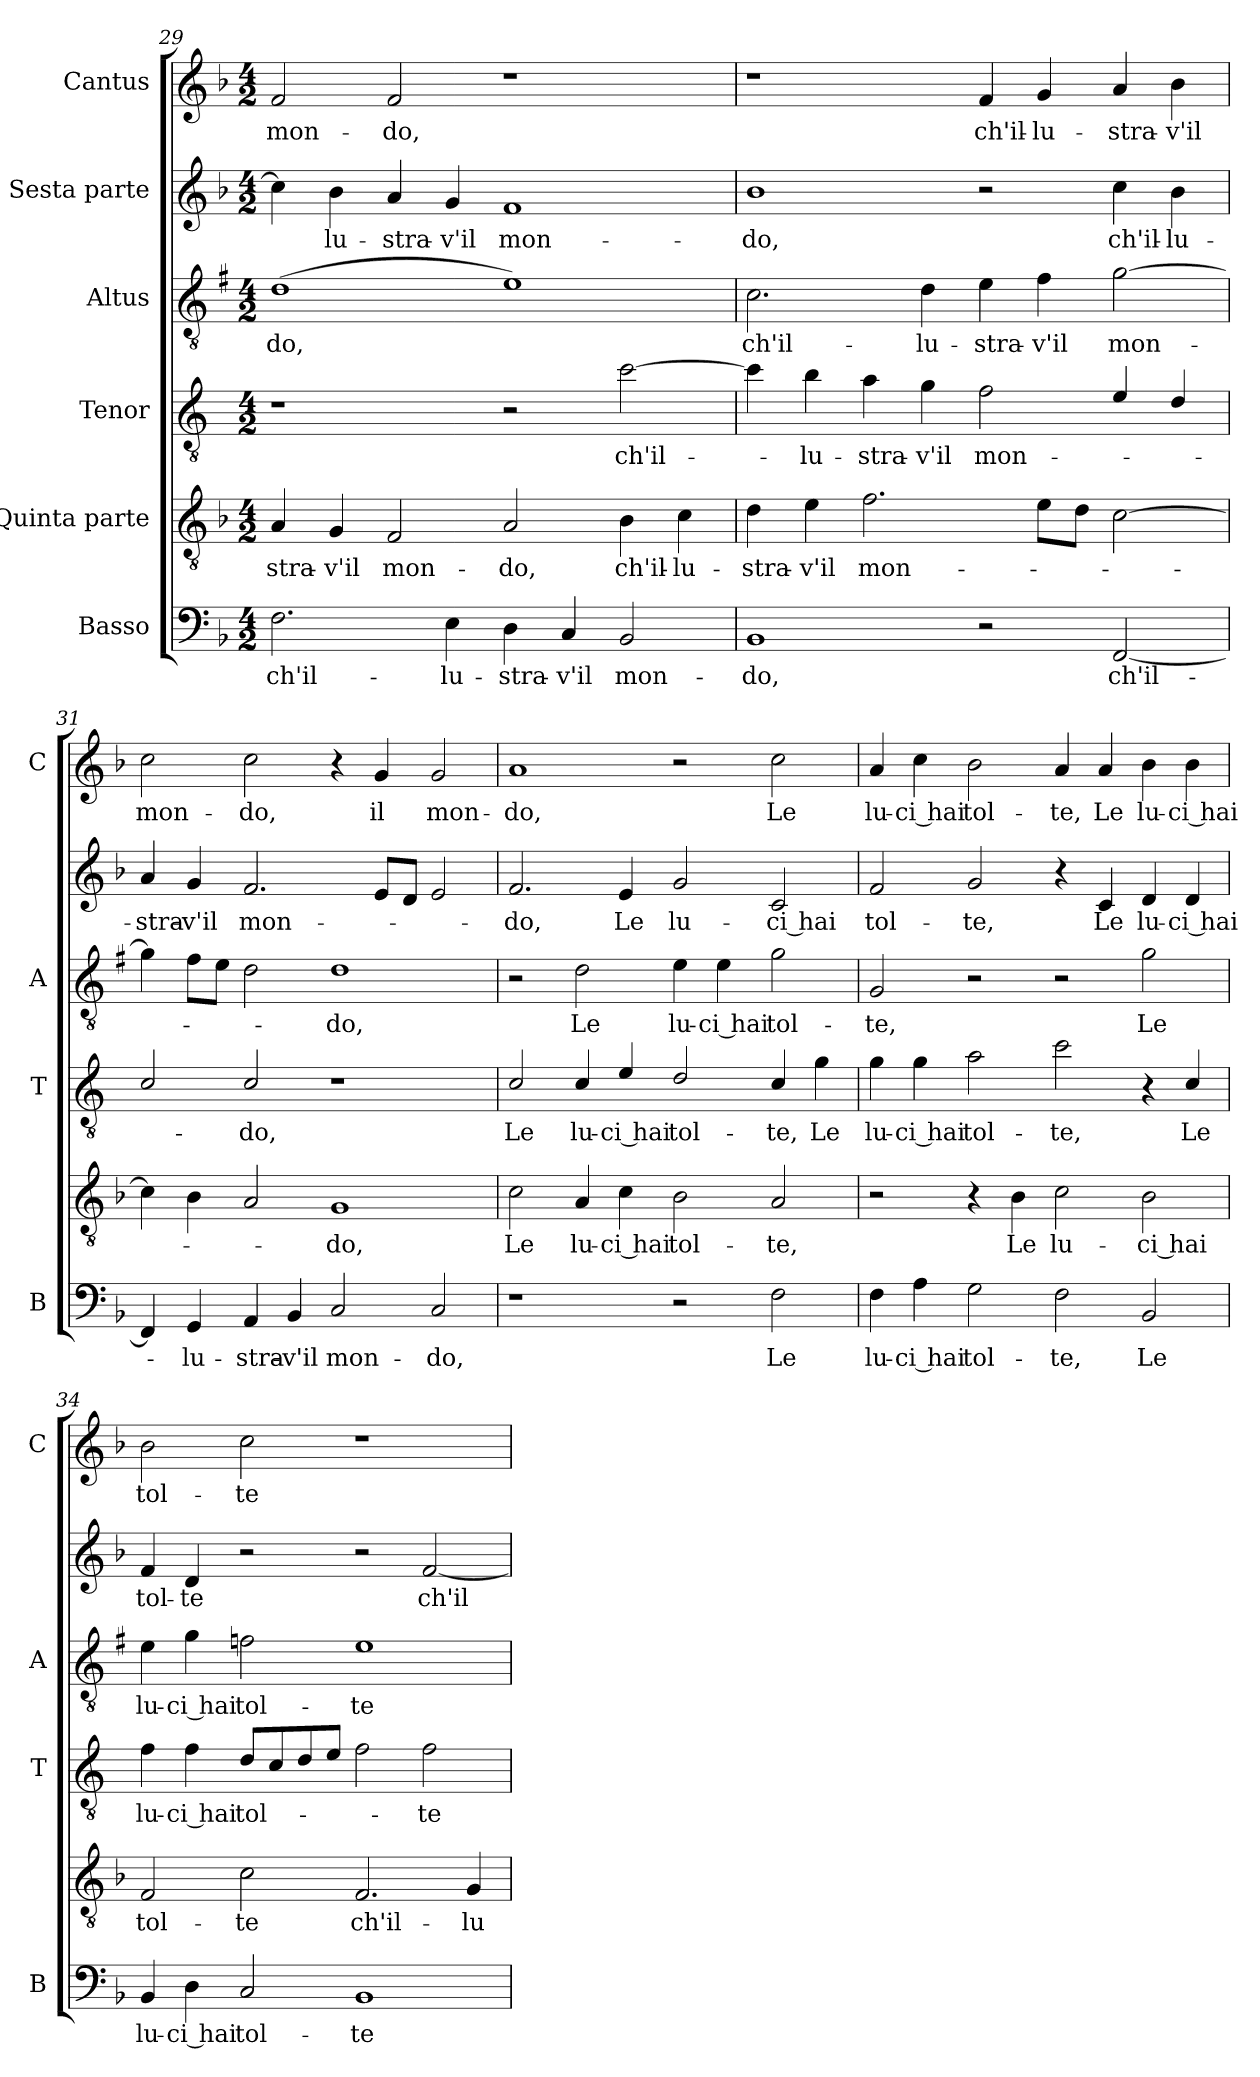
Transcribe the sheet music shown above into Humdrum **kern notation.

**kern	**text	**kern	**text	**kern	**text	**kern	**text	**kern	**text	**kern	**text
*part6	*part6	*part5	*part5	*part4	*part4	*part3	*part3	*part2	*part2	*part1	*part1
*staff6	*staff6	*staff5	*staff5	*staff4	*staff4	*staff3	*staff3	*staff2	*staff2	*staff1	*staff1
*I"Basso	*	*I"Quinta parte	*	*I"Tenor	*	*I"Altus	*	*I"Sesta parte	*	*I"Cantus	*
*I'B	*	*	*	*I'T	*	*I'A	*	*	*	*I'C	*
*clefF4	*	*clefGv2	*	*clefGv2	*	*clefGv2	*	*clefG2	*	*clefG2	*
*	*	*	*	*ITrd4c7	*	*ITrd1c2	*	*	*	*	*
*k[b-]	*	*k[b-]	*	*k[b-]	*	*k[b-]	*	*k[b-]	*	*k[b-]	*
*F:	*	*F:	*	*F:	*	*F:	*	*F:	*	*F:	*
*M4/2	*	*M4/2	*	*M4/2	*	*M4/2	*	*M4/2	*	*M4/2	*
=29	=29	=29	=29	=29	=29	=29	=29	=29	=29	=29	=29
!	!LO:LY:b	!	!LO:LY:b	!	!	!	!LO:LY:b	!	!	!	!LO:LY:b
2.F\	ch'il-	4A/	-stra-	1r	.	(>1c	-do,	4cc\]	.	2f/	mon-
!	!	!	!LO:LY:b	!	!	!	!	!	!LO:LY:b	!	!
.	.	4G/	-v'il	.	.	.	.	4b-\	-lu-	.	.
!	!	!	!LO:LY:b	!	!	!	!	!	!LO:LY:b	!	!LO:LY:b
.	.	2F/	mon-	.	.	.	.	4a/	-stra-	2f/	-do,
!	!LO:LY:b	!	!	!	!	!	!	!	!LO:LY:b	!	!
4E\	-lu-	.	.	.	.	.	.	4g/	-v'il	.	.
!	!LO:LY:b	!	!LO:LY:b	!	!	!	!	!	!LO:LY:b	!	!
4D\	-stra-	2A/	-do,	2r	.	1d)	.	1f	mon-	1r	.
!	!LO:LY:b	!	!	!	!	!	!	!	!	!	!
4C/	-v'il	.	.	.	.	.	.	.	.	.	.
!	!LO:LY:b	!	!LO:LY:b	!	!LO:LY:b	!	!	!	!	!	!
2BB-/	mon-	4B-\	ch'il-	[2f\	ch'il-	.	.	.	.	.	.
!	!	!	!LO:LY:b	!	!	!	!	!	!	!	!
.	.	4c\	-lu-	.	.	.	.	.	.	.	.
=30	=30	=30	=30	=30	=30	=30	=30	=30	=30	=30	=30
!	!LO:LY:b	!	!LO:LY:b	!	!	!	!LO:LY:b	!	!LO:LY:b	!	!
1BB-	-do,	4d\	-stra-	4f\]	.	2.B-\	ch'il-	1b-	-do,	1r	.
!	!	!	!LO:LY:b	!	!LO:LY:b	!	!	!	!	!	!
.	.	4e\	-v'il	4e\	-lu-	.	.	.	.	.	.
!	!	!	!LO:LY:b	!	!LO:LY:b	!	!	!	!	!	!
.	.	2.f\	mon-	4d\	-stra-	.	.	.	.	.	.
!	!	!	!	!	!LO:LY:b	!	!LO:LY:b	!	!	!	!
.	.	.	.	4c\	-v'il	4c\	-lu-	.	.	.	.
!	!	!	!	!	!LO:LY:b	!	!LO:LY:b	!	!	!	!LO:LY:b
2r	.	.	.	2B-\	mon-	4d\	-stra-	2r	.	4f/	ch'il-
!	!	!	!	!	!	!	!LO:LY:b	!	!	!	!LO:LY:b
.	.	8e\L	.	.	.	4e\	-v'il	.	.	4g/	-lu-
.	.	8d\J	.	.	.	.	.	.	.	.	.
!	!LO:LY:b	!	!	!	!	!	!LO:LY:b	!	!LO:LY:b	!	!LO:LY:b
[2FF/	ch'il-	[2c\	.	4A/	.	[2f\	mon-	4cc\	ch'il-	4a/	-stra-
!	!	!	!	!	!	!	!	!	!LO:LY:b	!	!LO:LY:b
.	.	.	.	4G/	.	.	.	4b-\	-lu-	4b-\	-v'il
=31	=31	=31	=31	=31	=31	=31	=31	=31	=31	=31	=31
!	!	!	!	!	!	!	!	!	!LO:LY:b	!	!LO:LY:b
4FF/]	.	4c\]	.	2F/	.	4f\]	.	4a/	-stra-	2cc\	mon-
!	!LO:LY:b	!	!	!	!	!	!	!	!LO:LY:b	!	!
4GG/	-lu-	4B-\	.	.	.	8e\L	.	4g/	-v'il	.	.
.	.	.	.	.	.	8d\J	.	.	.	.	.
!	!LO:LY:b	!	!	!	!LO:LY:b	!	!	!	!LO:LY:b	!	!LO:LY:b
4AA/	-stra-	2A/	.	2F/	-do,	2c\	.	2.f/	mon-	2cc\	-do,
!	!LO:LY:b	!	!	!	!	!	!	!	!	!	!
4BB-/	-v'il	.	.	.	.	.	.	.	.	.	.
!	!LO:LY:b	!	!LO:LY:b	!	!	!	!LO:LY:b	!	!	!	!
2C/	mon-	1G	-do,	1r	.	1c	-do,	.	.	4r	.
!	!	!	!	!	!	!	!	!	!	!	!LO:LY:b
.	.	.	.	.	.	.	.	8e/L	.	4g/	il
.	.	.	.	.	.	.	.	8d/J	.	.	.
!	!LO:LY:b	!	!	!	!	!	!	!	!	!	!LO:LY:b
2C/	-do,	.	.	.	.	.	.	2e/	.	2g/	mon-
!!LO:PB:g=z
=32	=32	=32	=32	=32	=32	=32	=32	=32	=32	=32	=32
!	!	!	!LO:LY:b	!	!LO:LY:b	!	!	!	!LO:LY:b	!	!LO:LY:b
1r	.	2c\	Le	2F/	Le	2r	.	2.f/	-do,	1a	-do,
!	!	!	!LO:LY:b	!	!LO:LY:b	!	!LO:LY:b	!	!	!	!
.	.	4A/	lu-	4F/	lu-	2c\	Le	.	.	.	.
!	!	!	!LO:LY:b	!	!LO:LY:b	!	!	!	!LO:LY:b	!	!
.	.	4c\	-ci hai	4A/	-ci hai	.	.	4e/	Le	.	.
!	!	!	!LO:LY:b	!	!LO:LY:b	!	!LO:LY:b	!	!LO:LY:b	!	!
2r	.	2B-\	tol-	2G/	tol-	4d\	lu-	2g/	lu-	2r	.
!	!	!	!	!	!	!	!LO:LY:b	!	!	!	!
.	.	.	.	.	.	4d\	-ci hai	.	.	.	.
!	!LO:LY:b	!	!LO:LY:b	!	!LO:LY:b	!	!LO:LY:b	!	!LO:LY:b	!	!LO:LY:b
2F\	Le	2A/	-te,	4F/	-te,	2f\	tol-	2c/	-ci hai	2cc\	Le
!	!	!	!	!	!LO:LY:b	!	!	!	!	!	!
.	.	.	.	4c\	Le	.	.	.	.	.	.
=33	=33	=33	=33	=33	=33	=33	=33	=33	=33	=33	=33
!	!LO:LY:b	!	!	!	!LO:LY:b	!	!LO:LY:b	!	!LO:LY:b	!	!LO:LY:b
4F\	lu-	2r	.	4c\	lu-	2F/	-te,	2f/	tol-	4a/	lu-
!	!LO:LY:b	!	!	!	!LO:LY:b	!	!	!	!	!	!LO:LY:b
4A\	-ci hai	.	.	4c\	-ci hai	.	.	.	.	4cc\	-ci hai
!	!LO:LY:b	!	!	!	!LO:LY:b	!	!	!	!LO:LY:b	!	!LO:LY:b
2G\	tol-	4r	.	2d\	tol-	2r	.	2g/	-te,	2b-\	tol-
!	!	!	!LO:LY:b	!	!	!	!	!	!	!	!
.	.	4B-\	Le	.	.	.	.	.	.	.	.
!	!LO:LY:b	!	!LO:LY:b	!	!LO:LY:b	!	!	!	!	!	!LO:LY:b
2F\	-te,	2c\	lu-	2f\	-te,	2r	.	4r	.	4a/	-te,
!	!	!	!	!	!	!	!	!	!LO:LY:b	!	!LO:LY:b
.	.	.	.	.	.	.	.	4c/	Le	4a/	Le
!	!LO:LY:b	!	!LO:LY:b	!	!	!	!LO:LY:b	!	!LO:LY:b	!	!LO:LY:b
2BB-/	Le	2B-\	-ci hai	4r	.	2f\	Le	4d/	lu-	4b-\	lu-
!	!	!	!	!	!LO:LY:b	!	!	!	!LO:LY:b	!	!LO:LY:b
.	.	.	.	4F/	Le	.	.	4d/	-ci hai	4b-\	-ci hai
=34	=34	=34	=34	=34	=34	=34	=34	=34	=34	=34	=34
!	!LO:LY:b	!	!LO:LY:b	!	!LO:LY:b	!	!LO:LY:b	!	!LO:LY:b	!	!LO:LY:b
4BB-/	lu-	2F/	tol-	4B-\	lu-	4d\	lu-	4f/	tol-	2b-\	tol-
!	!LO:LY:b	!	!	!	!LO:LY:b	!	!LO:LY:b	!	!LO:LY:b	!	!
4D\	-ci hai	.	.	4B-\	-ci hai	4f\	-ci hai	4d/	-te	.	.
!	!LO:LY:b	!	!LO:LY:b	!	!LO:LY:b	!	!LO:LY:b	!	!	!	!LO:LY:b
2C/	tol-	2c\	-te	8G/L	tol-	2e-X\	tol-	2r	.	2cc\	-te
.	.	.	.	8F/	.	.	.	.	.	.	.
.	.	.	.	8G/	.	.	.	.	.	.	.
.	.	.	.	8A/J	.	.	.	.	.	.	.
!	!LO:LY:b	!	!LO:LY:b	!	!	!	!LO:LY:b	!	!	!	!
1BB-	-te	2.F/	ch'il-	2B-\	.	1d	-te	2r	.	1r	.
!	!	!	!	!	!LO:LY:b	!	!	!	!LO:LY:b	!	!
.	.	.	.	2B-\	-te	.	.	[2f/	ch'il-	.	.
!	!	!	!LO:LY:b	!	!	!	!	!	!	!	!
.	.	4G/	-lu-	.	.	.	.	.	.	.	.
=	=	=	=	=	=	=	=	=	=	=	=
*-	*-	*-	*-	*-	*-	*-	*-	*-	*-	*-	*-
